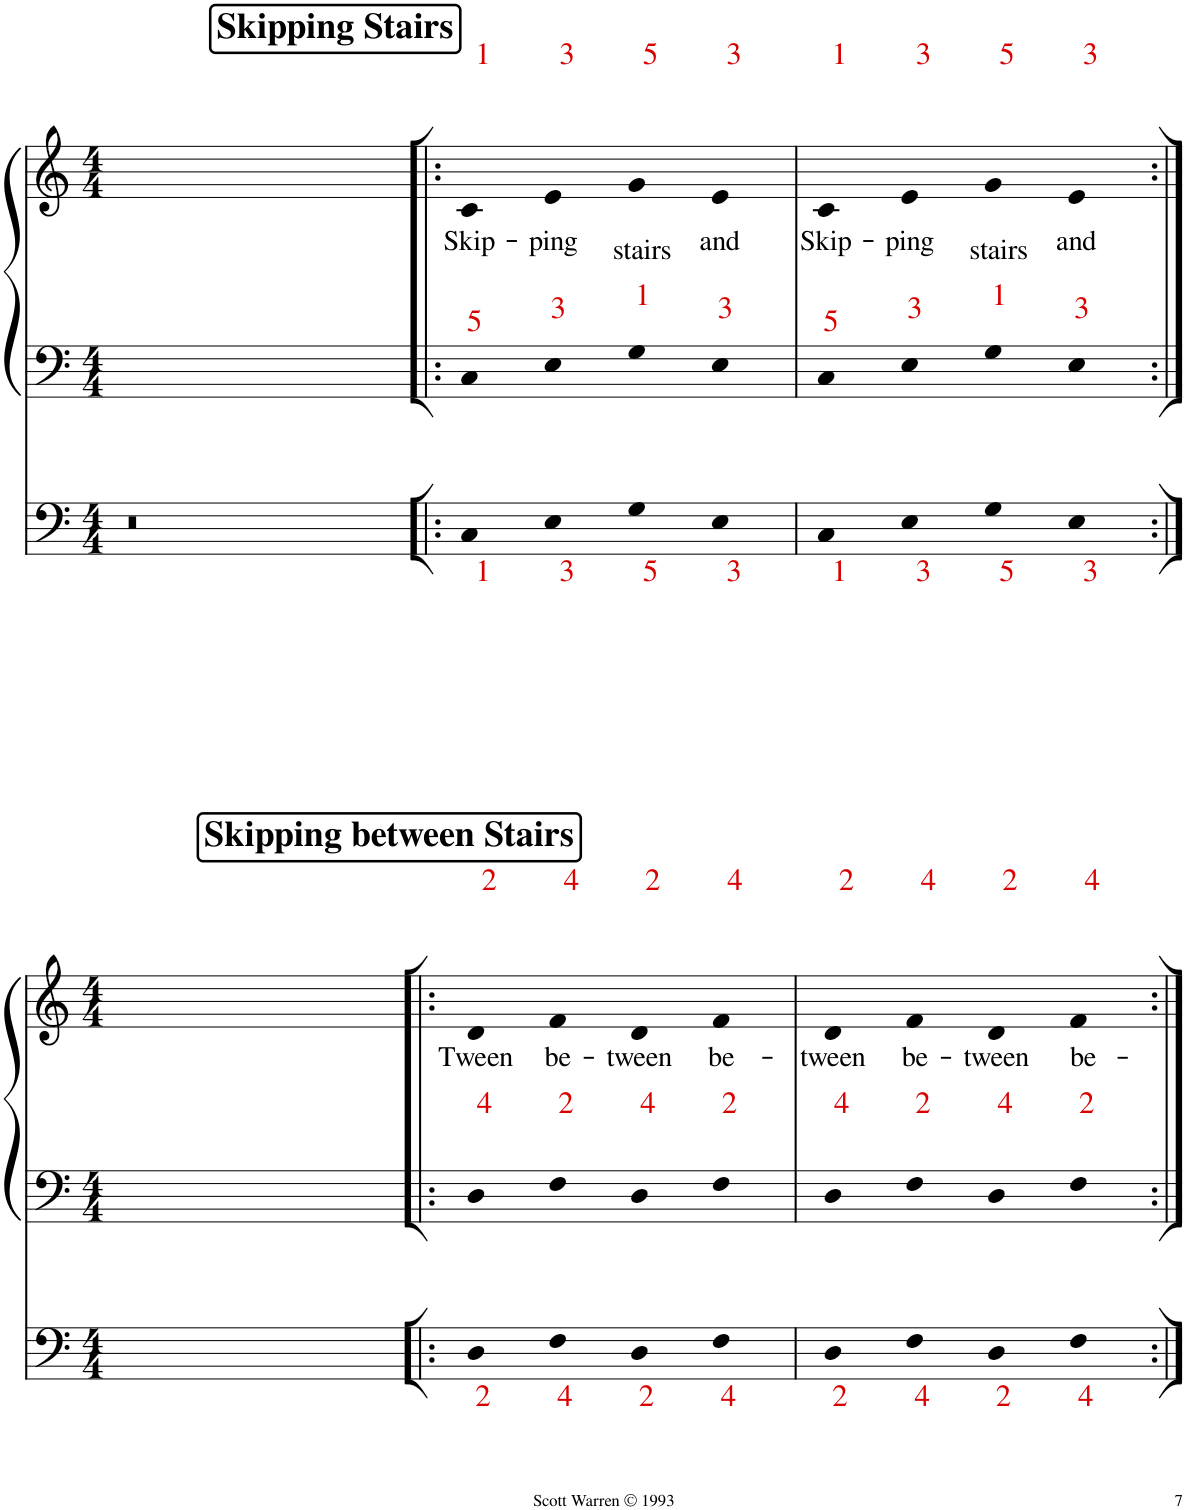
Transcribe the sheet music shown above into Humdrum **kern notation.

**kern	**kern	**kern	**kern	**kern	**text
*part3	*part2	*part1	*part1	*part1	*part1
*staff5	*staff4	*staff3	*staff2	*staff1	*staff1
*I"Voice	*I"Voice	*I"Piano	*	*	*
*I'Vo.	*I'Vo.	*I'Pno	*	*	*
!!LO:PB:g=z
*clefG2	*clefG2	*clefF4	*clefF4	*clefG2	*
*k[]	*k[]	*k[]	*k[]	*k[]	*
*M4/4	*M4/4	*M4/4	*M4/4	*M4/4	*
=33	=33	=33	=33	=33	=33
*^	*	*	*	*	*
4r	1ryy	1ryy	1r	1ryy	1ryy	.
2.cc	.	.	.	.	.	.
8r	4ee	1ryy	1ryy	1ryy	1ryy	.
4.ff	.	.	.	.	.	.
.	8r	.	.	.	.	.
.	8r	.	.	.	.	.
4gg	4r	.	.	.	.	.
4r	4r	.	.	.	.	.
!!LO:REH:place=s1:a:B:cj:fs=14:t=Skipping Stairs
=34!|:	=34!|:	=34!|:	=34!|:	=34!|:	=34!|:	=34!|:
!	!	!	!	!	!	!LO:LY:b
*v	*v	*	*	*	*	*
1r	4c	4C	4C	4c	Skip-
.	4e	1r	1ryy	1ryy	.
.	4g	.	.	.	.
.	4e	.	.	.	.
1ryy	1ryy	.	.	.	.
!	!	!	!	!	!LO:LY:b
.	.	4E	4E	4e	-ping
!	!	!	!	!	!LO:LY:b
.	.	4G	4G	4g	stairs
!	!	!	!	!	!LO:LY:b
.	.	4E	4E	4e	and
=35	=35	=35	=35	=35	=35
!	!	!	!	!	!LO:LY:b
1r	4c	4C	4C	4c	Skip-
!	!	!	!	!	!LO:LY:b
.	4e	4E	4E	4e	-ping
!	!	!	!	!	!LO:LY:b
.	4g	4G	4G	4g	stairs
!	!	!	!	!	!LO:LY:b
.	4e	4E	4E	4e	and
!!LO:LB:g=z
=36:|!	=36:|!	=36:|!	=36:|!	=36:|!	=36:|!
*M4/4	*M4/4	*M4/4	*M4/4	*M4/4	*
*^	*	*	*	*	*
4r	1ryy	1ryy	1ryy	1ryy	1ryy	.
2.cc	.	.	.	.	.	.
8r	4ee	1ryy	1ryy	1ryy	1ryy	.
4.ff	.	.	.	.	.	.
.	8r	.	.	.	.	.
.	8r	.	.	.	.	.
4gg	4r	.	.	.	.	.
4r	4r	.	.	.	.	.
!!LO:REH:place=s1:a:B:cj:fs=14:t=Skipping between Stairs
=37!|:	=37!|:	=37!|:	=37!|:	=37!|:	=37!|:	=37!|:
!	!	!	!	!	!	!LO:LY:b
*v	*v	*	*	*	*	*
1r	4d	4D	4D	4d	Tween
.	4f	1ryy	1ryy	1ryy	.
.	4d	.	.	.	.
.	4f	.	.	.	.
1ryy	1ryy	.	.	.	.
!	!	!	!	!	!LO:LY:b
.	.	4F	4F	4f	be-
!	!	!	!	!	!LO:LY:b
.	.	4D	4D	4d	-tween
!	!	!	!	!	!LO:LY:b
.	.	4F	4F	4f	be-
=38	=38	=38	=38	=38	=38
!	!	!	!	!	!LO:LY:b
1r	4d	4D	4D	4d	-tween
!	!	!	!	!	!LO:LY:b
.	4f	4F	4F	4f	be-
!	!	!	!	!	!LO:LY:b
.	4d	4D	4D	4d	-tween
!	!	!	!	!	!LO:LY:b
.	4f	4F	4F	4f	be-
=:|!	=:|!	=:|!	=:|!	=:|!	=:|!
*-	*-	*-	*-	*-	*-
